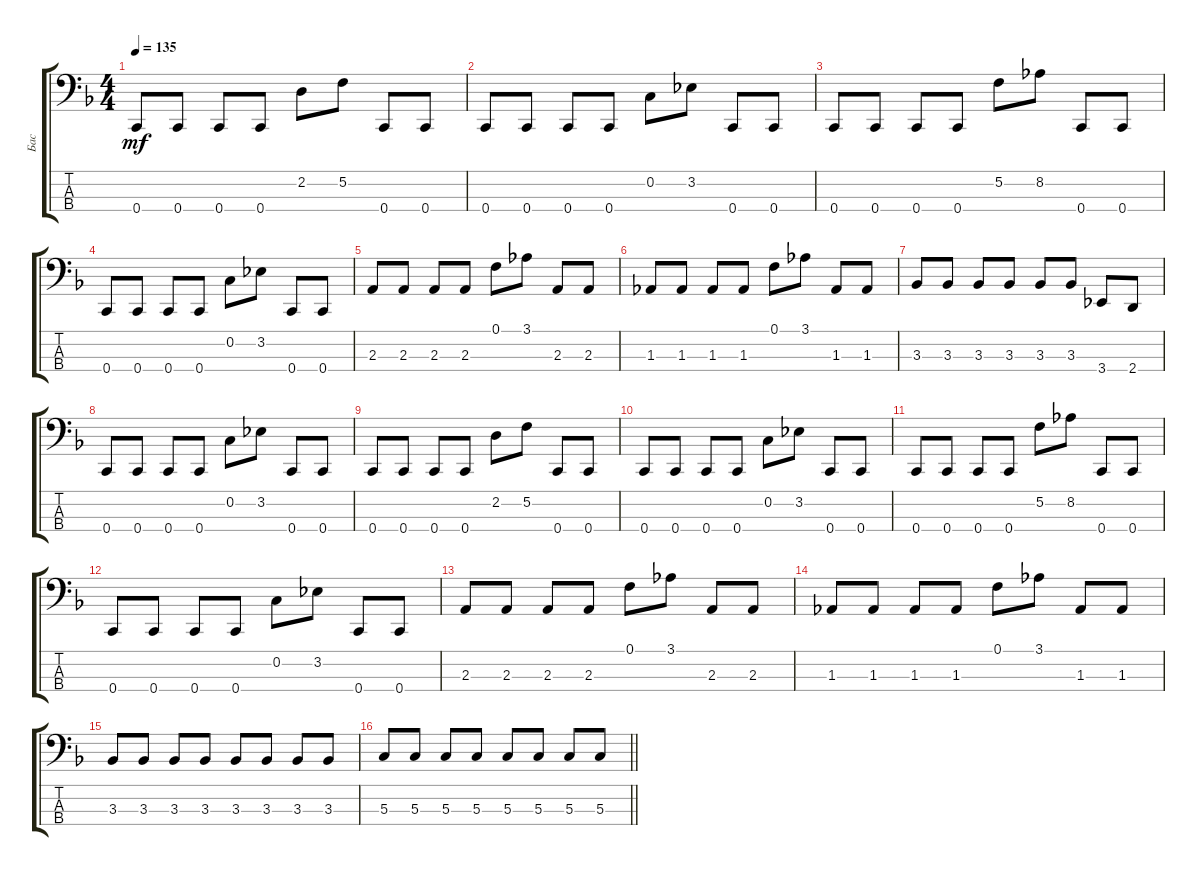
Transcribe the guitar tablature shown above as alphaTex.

\track ("Бас" "Бас") {instrument electricbassfinger}
\staff {score tabs}
\tuning (F2 C2 G1 C1) {hide}
\ts (4 4)
\tempo 135
\clef f4
\ks dminor
0.4.8{dy mf} 0.4.8 0.4.8 0.4.8 2.2.8 5.2.8 0.4.8 0.4.8 |
0.4.8 0.4.8 0.4.8 0.4.8 0.2.8 3.2.8 0.4.8 0.4.8 |
0.4.8 0.4.8 0.4.8 0.4.8 5.2.8 8.2.8 0.4.8 0.4.8 |
0.4.8 0.4.8 0.4.8 0.4.8 0.2.8 3.2.8 0.4.8 0.4.8 |
2.3.8 2.3.8 2.3.8 2.3.8 0.1.8 3.1.8 2.3.8 2.3.8 |
1.3.8 1.3.8 1.3.8 1.3.8 0.1.8 3.1.8 1.3.8 1.3.8 |
3.3.8 3.3.8 3.3.8 3.3.8 3.3.8 3.3.8 3.4.8 2.4.8 |
0.4.8 0.4.8 0.4.8 0.4.8 0.2.8 3.2.8 0.4.8 0.4.8 |
0.4.8 0.4.8 0.4.8 0.4.8 2.2.8 5.2.8 0.4.8 0.4.8 |
0.4.8 0.4.8 0.4.8 0.4.8 0.2.8 3.2.8 0.4.8 0.4.8 |
0.4.8 0.4.8 0.4.8 0.4.8 5.2.8 8.2.8 0.4.8 0.4.8 |
0.4.8 0.4.8 0.4.8 0.4.8 0.2.8 3.2.8 0.4.8 0.4.8 |
2.3.8 2.3.8 2.3.8 2.3.8 0.1.8 3.1.8 2.3.8 2.3.8 |
1.3.8 1.3.8 1.3.8 1.3.8 0.1.8 3.1.8 1.3.8 1.3.8 |
3.3.8 3.3.8 3.3.8 3.3.8 3.3.8 3.3.8 3.3.8 3.3.8 |
\barLineRight lightlight
5.3.8 5.3.8 5.3.8 5.3.8 5.3.8 5.3.8 5.3.8 5.3.8
